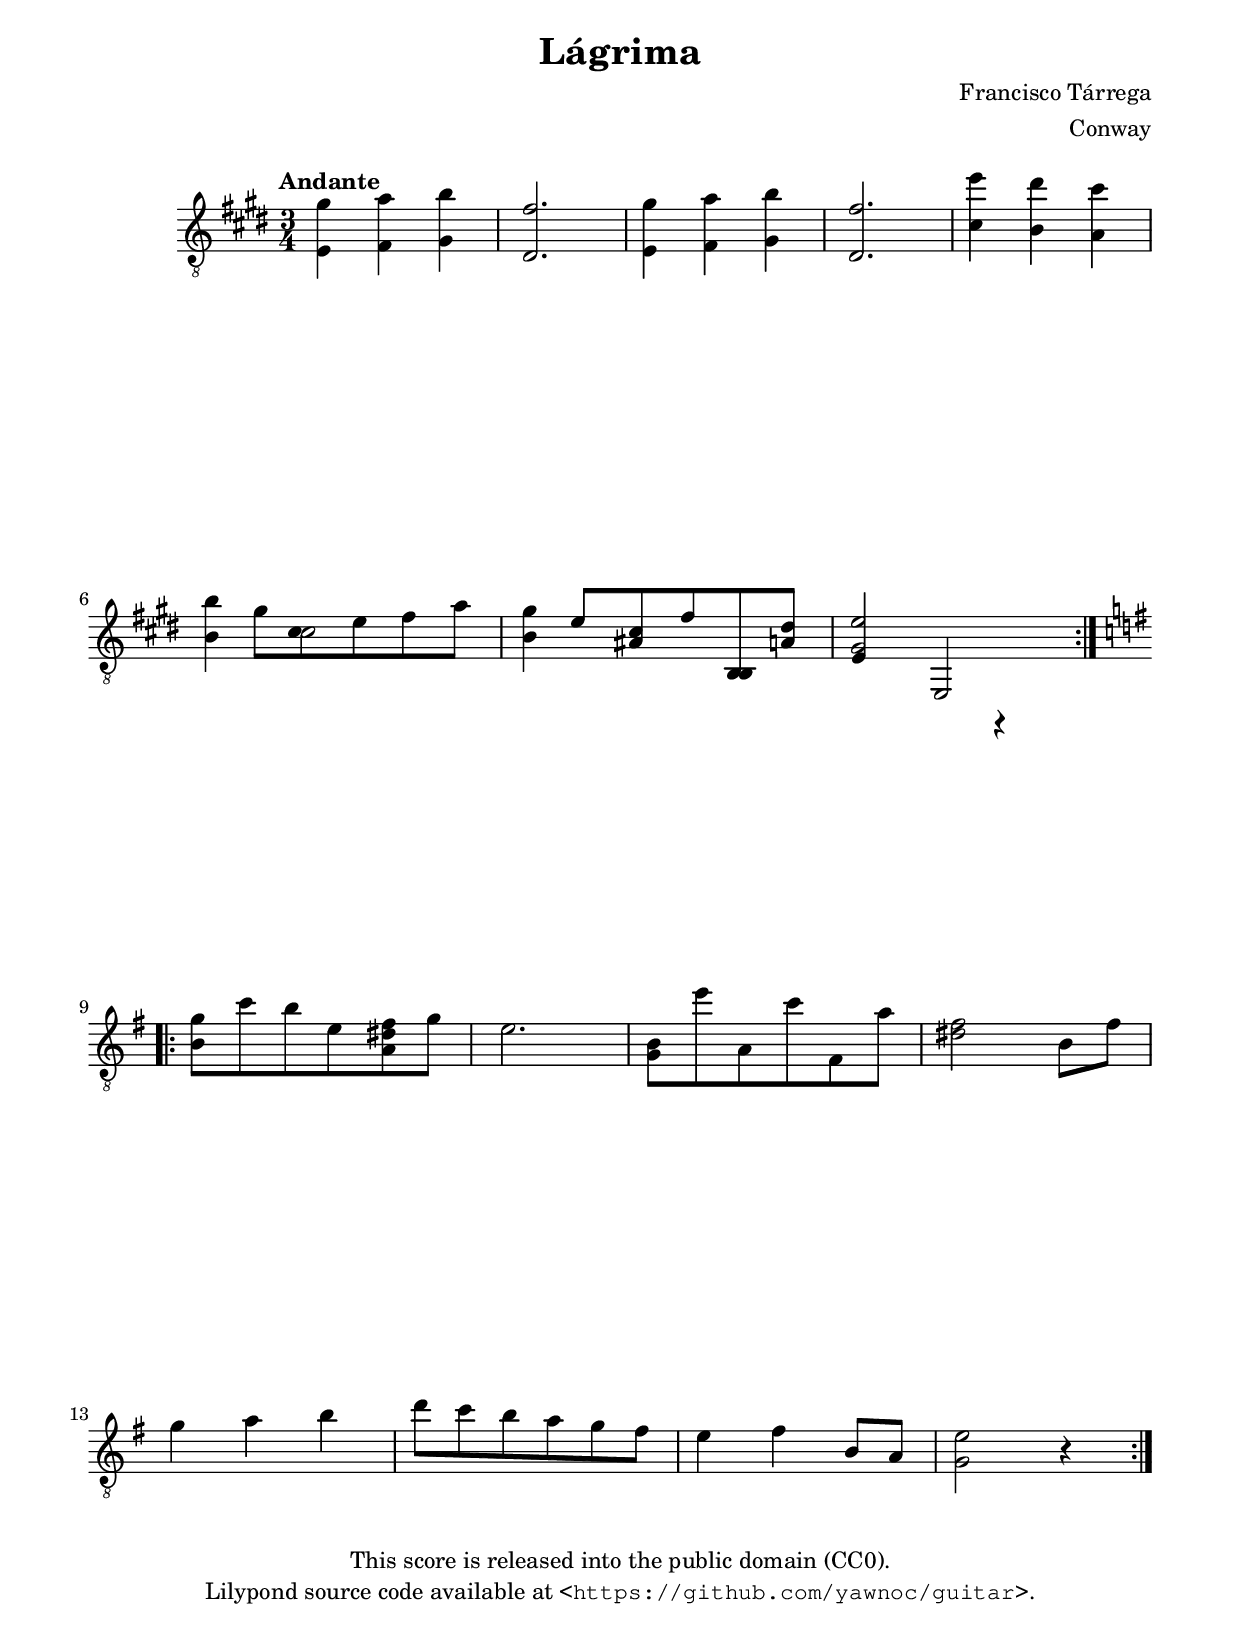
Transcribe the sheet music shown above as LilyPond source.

\version "2.18.2"


%%%%%%%%%%%%%%%%%%%%%%%%%%%%%%%%%%%%%%%%%%%%%%%%%%%%%%%%%%%%%%%%
% General
%%%%%%%%%%%%%%%%%%%%%%%%%%%%%%%%%%%%%%%%%%%%%%%%%%%%%%%%%%%%%%%%

\paper {
  top-margin = 1.5\cm
  left-margin = 1.5\cm
  right-margin = 1.5\cm
  bottom-margin = 1.5\cm
  ragged-last-bottom = ##f
  footnote-separator-markup = \markup { \vspace #1.5 }
}

globalSettings = {
  \accidentalStyle modern
  \compressFullBarRests
  \mergeDifferentlyHeadedOn
  \mergeDifferentlyDottedOn
  \numericTimeSignature
  \pointAndClickOff
  \override TextScript.extra-offset = #'(0 . 0.7)
  \override Score.FootnoteItem.annotation-line = ##f
}

origin-url = "https://github.com/yawnoc/guitar"

\header {
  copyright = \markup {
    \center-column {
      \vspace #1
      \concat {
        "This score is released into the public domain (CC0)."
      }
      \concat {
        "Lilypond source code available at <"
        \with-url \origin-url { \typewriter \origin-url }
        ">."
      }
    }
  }
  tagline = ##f
}

triplet = #(define-music-function
  (parser location music) (ly:music?)
  #{
    \tuplet 3/2 { $music }
  #}
)

tripletDuple = #(define-music-function
  (parser location music) (ly:music?)
  #{
    \tuplet 6/4 { $music }
  #}
)

overrideBeamedStemLengths = #(define-scheme-function
  (parser location lengths) (list?)
  #{
    \override Stem.details.beamed-lengths = $lengths
  #}
)
revertBeamedStemLengths = { \revert Stem.details.beamed-lengths }

overrideBeamVerticalPositions = #(define-scheme-function
  (parser location positions) (pair?)
  #{
    \override Beam.positions = $positions
  #}
)

%%%%%%%%%%%%%%%%%%%%%%%%%%%%%%%%%%%%%%%%%%%%%%%%%%%%%%%%%%%%%%%%
% Semantic bar lines
%%%%%%%%%%%%%%%%%%%%%%%%%%%%%%%%%%%%%%%%%%%%%%%%%%%%%%%%%%%%%%%%

barLineGoto = { \bar "||" }
barLineKeyChange = { \bar "||" }
barLineEnd = { \bar "|." }

%%%%%%%%%%%%%%%%%%%%%%%%%%%%%%%%%%%%%%%%%%%%%%%%%%%%%%%%%%%%%%%%
% Guitar notation
%%%%%%%%%%%%%%%%%%%%%%%%%%%%%%%%%%%%%%%%%%%%%%%%%%%%%%%%%%%%%%%%

stringNumbersAbove = { \set stringNumberOrientations = #'(up) }
stringNumbersBelow = { \set stringNumberOrientations = #'(down) }

fingeringAbove = { \set fingeringOrientations = #'(up) }
fingeringBelow = { \set fingeringOrientations = #'(down) }
fingeringAleft = { \set fingeringOrientations = #'(left) }
fingeringAright = { \set fingeringOrientations = #'(right) }

startGraceMusic = {
  <>(
  \override Fingering.font-size = -6
}
stopGraceMusic = {
  \revert Fingering.font-size
  <>)
}

overrideHorizontalShift = #(define-scheme-function
  (parser location distance) (number?)
  #{
    \override NoteColumn.force-hshift = $distance
  #}
)
revertHorizontalShift = { \revert NoteColumn.force-hshift }

barreSpan = #(define-music-function
  (parser location label offsetPair music)
  (string? (pair? (cons 0 0)) ly:music?)
  (let
    (
      (elements (extract-named-music music '(NoteEvent EventChord)))
    )
    (if
      (pair? elements)
      (let
        (
          (first-element (first elements))
          (last-element (last elements))
        )
        (set!
          (ly:music-property first-element 'articulations)
          (cons
            (make-music 'TextSpanEvent 'span-direction -1)
            (ly:music-property first-element 'articulations)
          )
        )
        (set!
          (ly:music-property last-element 'articulations)
          (cons
            (make-music 'TextSpanEvent 'span-direction 1)
            (ly:music-property last-element 'articulations)
          )
        )
      )
    )
  )
  #{
    \once \override TextSpanner.font-shape = #'upright
    \once \override TextSpanner.style = #'line
    \once \override TextSpanner.extra-offset = #offsetPair
    \once \override TextSpanner.bound-details = #`(
      (left
        (text . ,#{ \markup { \raise #-0.7 { #label \hspace #0.7 }} #})
        (Y . 0)
        (padding . -0.8)
        (attach-dir . -2)
      )
      (right
        (text . ,#{ \markup { \draw-line #'(0 . -1.3) } #}) ;; draw hook
        (Y . 0)
        (padding . -0.5)
        (attach-dir . 2)
      )
    )
    \once \override TextSpanner #'after-line-breaking = #(lambda (grob)
      (let*
        (
          (originalGrob (ly:grob-original grob))
          (splitGrobs (ly:spanner-broken-into originalGrob))
        )
        (if
          (and
            (>= (length splitGrobs) 2)
            (not (eq? (car (last-pair splitGrobs)) grob))
          )
          (begin
            (ly:grob-set-nested-property! grob
              '(bound-details right text)
              #{ \markup { \draw-line #'(0 . 0) } #} ;; suppress draw hook
            )
            (ly:grob-set-property! grob
              'extra-offset
              (cons
                (car offsetPair)
                (+ (cdr offsetPair) 0.7) ;; correction for suppressed hook
              )
            )
            (ly:grob-set-nested-property! grob
              '(bound-details right padding)
              #'-3 ;; increase spanner length
            )
          )
        )
      )
    )
    $music
  #}
)

barre = #(define-scheme-function
  (parser location label) (string?)
  #{
    \markup {
      \center-align {
        \hspace #0.7
        $label
      }
    }
  #}
)

nudgeNextBarre = #(define-scheme-function
  (parser location distance) (number?)
  #{
    \once \override TextScript.X-offset = $distance
  #}
)

position = #(define-scheme-function
  (parser location label) (string?)
  #{
    \markup {
      \center-align {
        \hspace #0.5
        $label
      }
    }
  #}
)

#(define-markup-command
  (markupString layout properties stringNumber) (markup?)
  (interpret-markup layout properties
    #{
      \markup \circle { \bold #stringNumber }
    #}
  )
)

#(define-markup-command
  (resonatesOn layout properties note stringNumber) (markup? markup?)
  (interpret-markup layout properties
    #{
      \markup { #note "resonates on" \markupString #stringNumber }
    #}
  )
)

%%%%%%%%%%%%%%%%%%%%%%%%%%%%%%%%%%%%%%%%%%%%%%%%%%%%%%%%%%%%%%%%
% Goto statements
%%%%%%%%%%%%%%%%%%%%%%%%%%%%%%%%%%%%%%%%%%%%%%%%%%%%%%%%%%%%%%%%

overrideGotoVisibility = {
  \once \override Score.RehearsalMark #'break-visibility = #'#(#t #t #f)
}

makeGotoMark = #(define-scheme-function
  (parser location label) (string?)
  #{
    \mark \markup { \small \italic $label }
  #}
)

simultaneousMarkSeparator = {
  \cadenzaOn
    s1073741824 % stupid, but works
  \cadenzaOff
}

coda = {
  \overrideGotoVisibility
  \mark \markup { \musicglyph #"scripts.coda" }
}

fine = {
  \overrideGotoVisibility
  \makeGotoMark Fine
}

dcAlCoda = {
  \overrideGotoVisibility
  \makeGotoMark "D.C. al Coda"
}

dcAlFine = {
  \overrideGotoVisibility
  \makeGotoMark "D.C. al Fine"
}

toCoda = {
  \overrideGotoVisibility
  \makeGotoMark "to Coda"
}



\header {
  title = "Lágrima"
  composer = "Francisco Tárrega"
  arranger = "Conway"
}


initialSignatures = {
  \tempo "Andante"
  \clef "treble_8"
  \key e \major
  \time 3/4
}


highVoiceMusic = {
  
  \globalSettings
  \initialSignatures
  
  % Major section
  \barNumberCheck #1
  \repeat volta 2 {
    \relative c'' {
      gis4 a b |
      fis2. |
      gis4 a b |
      fis2. |
      e'4 dis cis |
      b cis,8 e fis a |
      gis4 cis,8 fis b,, <dis' a> |
      <e gis,>2 r4 |
    }
  }
  
  % Minor section
  \barNumberCheck #9
  \key e \minor
  \repeat volta 2 {
    \relative c' {
      <g' b,>8 c b e, <fis dis a> g |
      e2. |
      <b g>8 e' a,, c' fis,, a' |
      <fis dis>2 b,8 fis' |
      g4 a b |
      d8 c b a g fis |
      e4 fis b,8 a |
      <g e'>2 r4 |
    }
  }
  
}


lowVoiceMusic = {
  
  % Major section
  \barNumberCheck #1
  \repeat volta 2 {
    \relative c {
      e4 fis gis |
      dis2. |
      e4 fis gis |
      dis2. |
      cis'4 b a |
      b8 gis' cis,2 |
      b8 e ais,4 b, |
      e4 e,2 |
    }
  }
  
}


allMusic = {
  \initialSignatures
  <<
    << \highVoiceMusic >>
    << \lowVoiceMusic >>
  >>
}


\score {
  \allMusic
}
